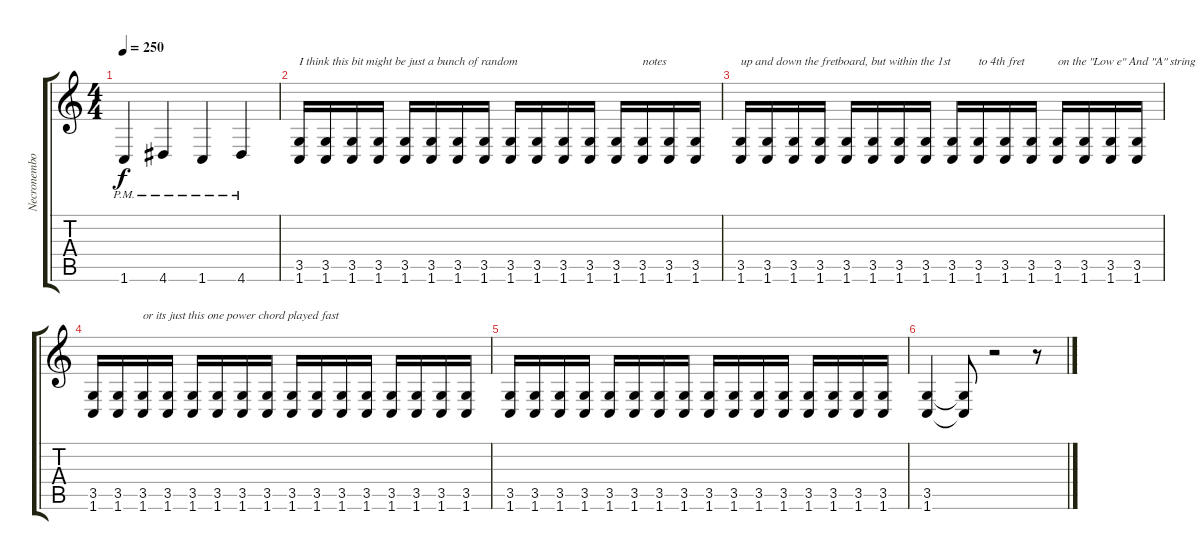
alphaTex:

\track ("Necronembourg" "Necronembo") {instrument distortionguitar}
\staff {score tabs}
\tuning (B3 Gb3 D3 A2 E2 B1) {hide}
\ts (4 4)
\tempo 250
\clef g2
\ks c
1.6{pm}.4{dy f} 4.6{pm}.4 1.6{pm}.4 4.6{pm}.4 |
(3.5 1.6).16{txt "I think this bit might be just a bunch of random"} (3.5 1.6).16 (3.5 1.6).16 (3.5 1.6).16 (3.5 1.6).16 (3.5 1.6).16 (3.5 1.6).16 (3.5 1.6).16 (3.5 1.6).16 (3.5 1.6).16 (3.5 1.6).16 (3.5 1.6).16 (3.5 1.6).16 (3.5 1.6).16{txt "notes"} (3.5 1.6).16 (3.5 1.6).16 |
(3.5 1.6).16{txt "up and down the fretboard, but within the 1st"} (3.5 1.6).16 (3.5 1.6).16 (3.5 1.6).16 (3.5 1.6).16 (3.5 1.6).16 (3.5 1.6).16 (3.5 1.6).16 (3.5 1.6).16 (3.5 1.6).16{txt "to 4th fret"} (3.5 1.6).16 (3.5 1.6).16 (3.5 1.6).16{txt "on the \"Low e\" And \"A\" string"} (3.5 1.6).16 (3.5 1.6).16 (3.5 1.6).16 |
(3.5 1.6).16 (3.5 1.6).16 (3.5 1.6).16{txt "or its just this one power chord played fast"} (3.5 1.6).16 (3.5 1.6).16 (3.5 1.6).16 (3.5 1.6).16 (3.5 1.6).16 (3.5 1.6).16 (3.5 1.6).16 (3.5 1.6).16 (3.5 1.6).16 (3.5 1.6).16 (3.5 1.6).16 (3.5 1.6).16 (3.5 1.6).16 |
(3.5 1.6).16 (3.5 1.6).16 (3.5 1.6).16 (3.5 1.6).16 (3.5 1.6).16 (3.5 1.6).16 (3.5 1.6).16 (3.5 1.6).16 (3.5 1.6).16 (3.5 1.6).16 (3.5 1.6).16 (3.5 1.6).16 (3.5 1.6).16 (3.5 1.6).16 (3.5 1.6).16 (3.5 1.6).16 |
(3.5 1.6).4 (3.5{t} 1.6{t}).8 r.2 r.8
